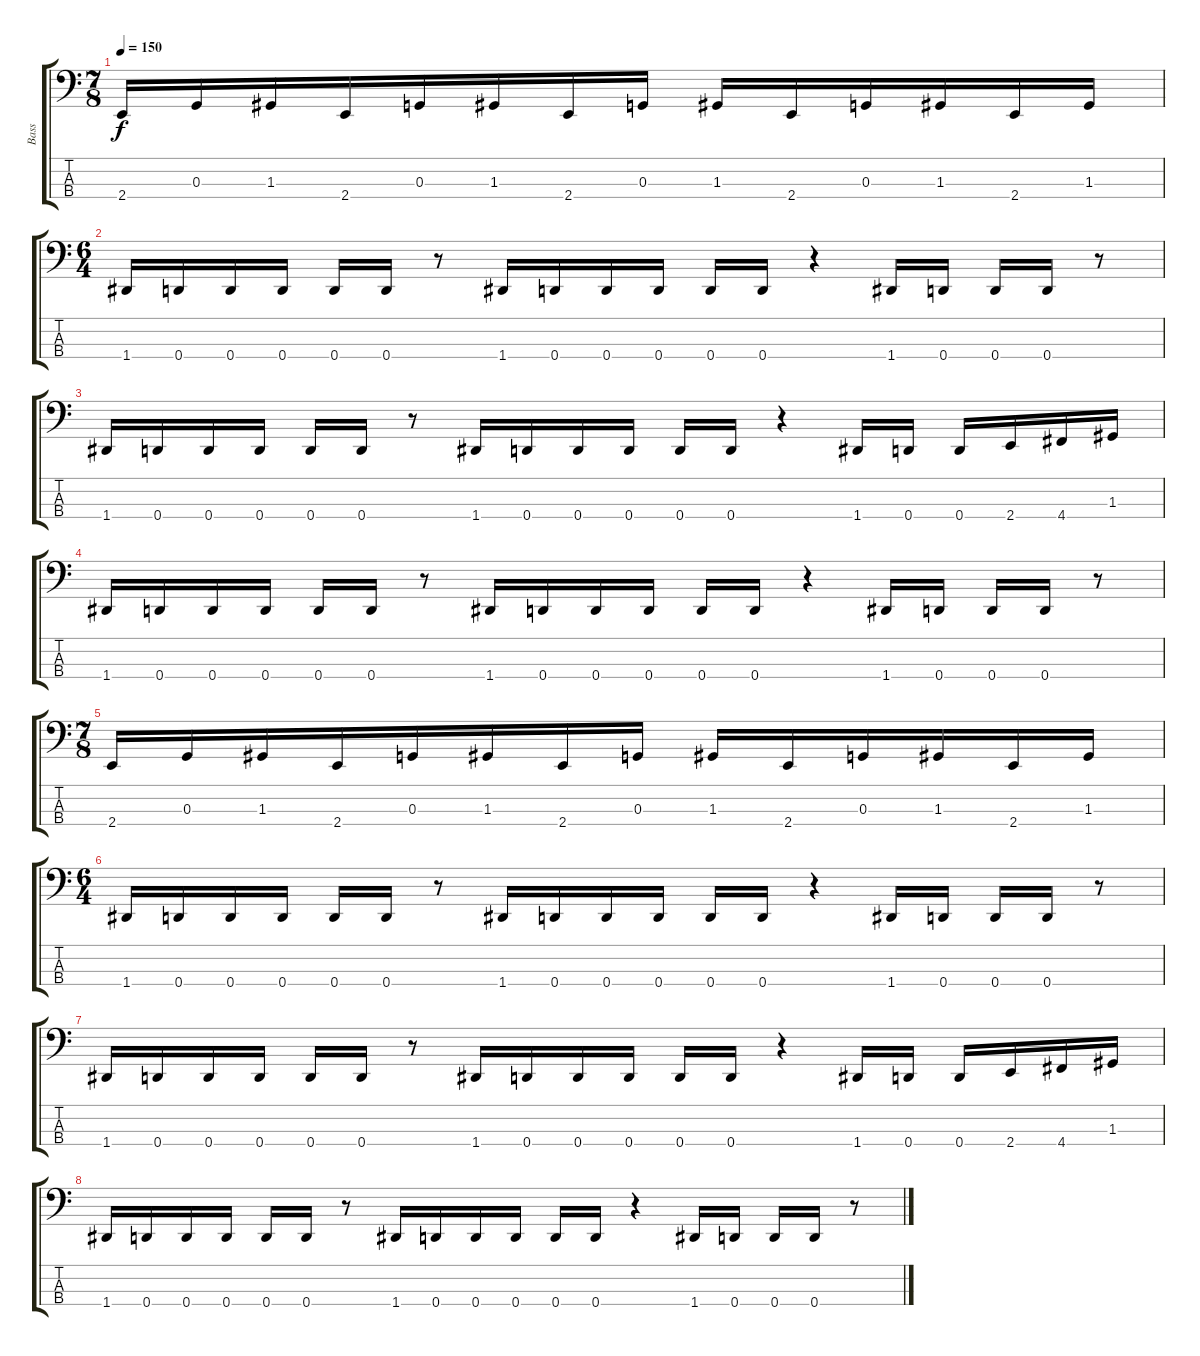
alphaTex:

\track ("Bass" "Bass") {instrument electricbasspick}
\staff {score tabs}
\tuning (F2 C2 G1 D1) {hide}
\ts (7 8)
\tempo 150
\clef f4
\ks c
2.4.16{dy f} 0.3.16 1.3.16 2.4.16 0.3.16 1.3.16 2.4.16 0.3.16 1.3.16 2.4.16 0.3.16 1.3.16 2.4.16 1.3.16 |
\ts (6 4)
1.4.16 0.4.16 0.4.16 0.4.16 0.4.16 0.4.16 r.8 1.4.16 0.4.16 0.4.16 0.4.16 0.4.16 0.4.16 r.4 1.4.16 0.4.16 0.4.16 0.4.16 r.8 |
1.4.16 0.4.16 0.4.16 0.4.16 0.4.16 0.4.16 r.8 1.4.16 0.4.16 0.4.16 0.4.16 0.4.16 0.4.16 r.4 1.4.16 0.4.16 0.4.16 2.4.16 4.4.16 1.3.16 |
1.4.16 0.4.16 0.4.16 0.4.16 0.4.16 0.4.16 r.8 1.4.16 0.4.16 0.4.16 0.4.16 0.4.16 0.4.16 r.4 1.4.16 0.4.16 0.4.16 0.4.16 r.8 |
\ts (7 8)
2.4.16 0.3.16 1.3.16 2.4.16 0.3.16 1.3.16 2.4.16 0.3.16 1.3.16 2.4.16 0.3.16 1.3.16 2.4.16 1.3.16 |
\ts (6 4)
1.4.16 0.4.16 0.4.16 0.4.16 0.4.16 0.4.16 r.8 1.4.16 0.4.16 0.4.16 0.4.16 0.4.16 0.4.16 r.4 1.4.16 0.4.16 0.4.16 0.4.16 r.8 |
1.4.16 0.4.16 0.4.16 0.4.16 0.4.16 0.4.16 r.8 1.4.16 0.4.16 0.4.16 0.4.16 0.4.16 0.4.16 r.4 1.4.16 0.4.16 0.4.16 2.4.16 4.4.16 1.3.16 |
1.4.16 0.4.16 0.4.16 0.4.16 0.4.16 0.4.16 r.8 1.4.16 0.4.16 0.4.16 0.4.16 0.4.16 0.4.16 r.4 1.4.16 0.4.16 0.4.16 0.4.16 r.8
